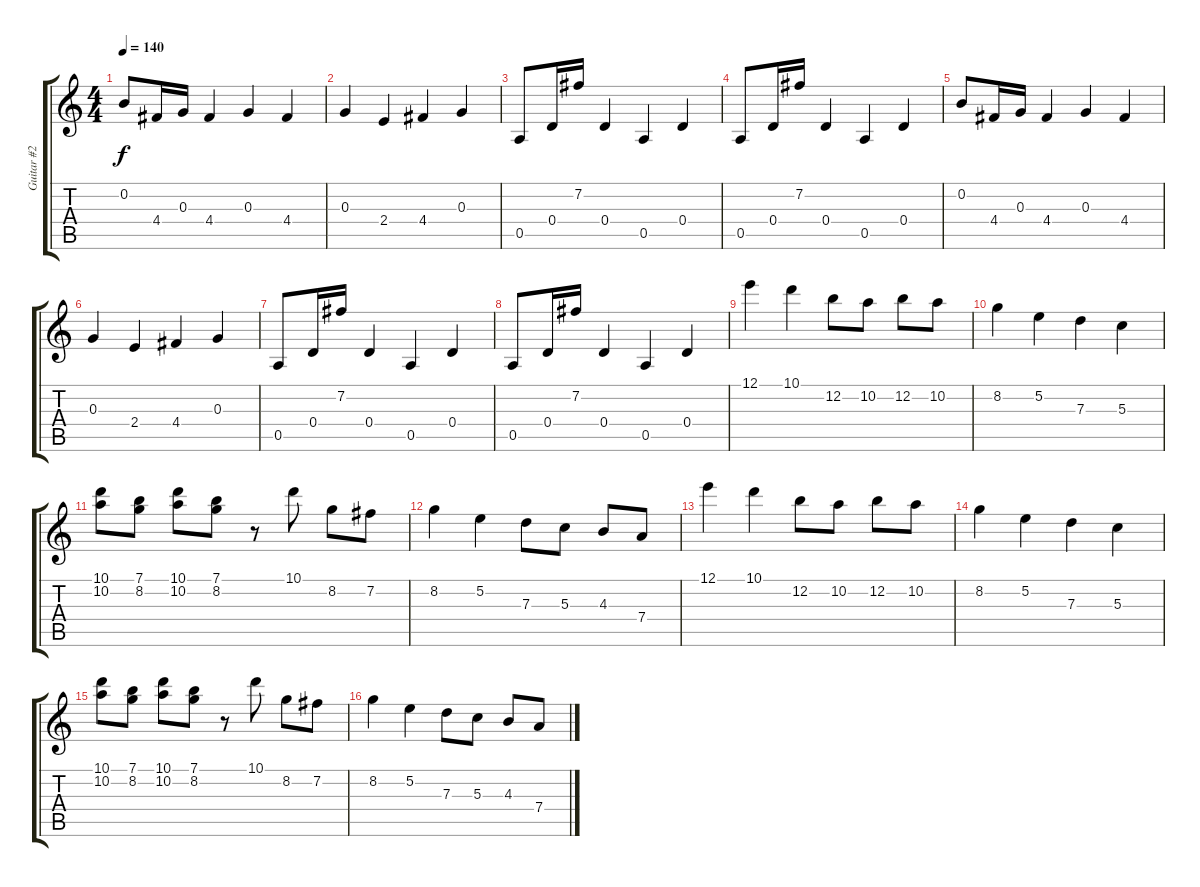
\track ("Guitar #2" "Guitar #2") {instrument acousticguitarsteel}
\staff {score tabs}
\tuning (E4 B3 G3 D3 A2 E2) {hide}
\ts (4 4)
\tempo 140
\clef g2
\ks c
0.2.8{dy f} 4.4.16 0.3.16 4.4.4 0.3.4 4.4.4 |
0.3.4 2.4.4 4.4.4 0.3.4 |
0.5.8 0.4.16 7.2.16 0.4.4 0.5.4 0.4.4 |
0.5.8 0.4.16 7.2.16 0.4.4 0.5.4 0.4.4 |
0.2.8 4.4.16 0.3.16 4.4.4 0.3.4 4.4.4 |
0.3.4 2.4.4 4.4.4 0.3.4 |
0.5.8 0.4.16 7.2.16 0.4.4 0.5.4 0.4.4 |
0.5.8 0.4.16 7.2.16 0.4.4 0.5.4 0.4.4 |
12.1.4 10.1.4 12.2.8 10.2.8 12.2.8 10.2.8 |
8.2.4 5.2.4 7.3.4 5.3.4 |
(10.1 10.2).8 (7.1 8.2).8 (10.1 10.2).8 (7.1 8.2).8 r.8 10.1.8 8.2.8 7.2.8 |
8.2.4 5.2.4 7.3.8 5.3.8 4.3.8 7.4.8 |
12.1.4 10.1.4 12.2.8 10.2.8 12.2.8 10.2.8 |
8.2.4 5.2.4 7.3.4 5.3.4 |
(10.1 10.2).8 (7.1 8.2).8 (10.1 10.2).8 (7.1 8.2).8 r.8 10.1.8 8.2.8 7.2.8 |
8.2.4 5.2.4 7.3.8 5.3.8 4.3.8 7.4.8
